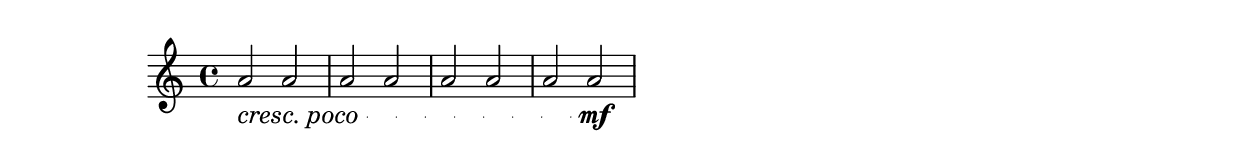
%% DO NOT EDIT this file manually; it is automatically
%% generated from LSR http://lsr.dsi.unimi.it
%% Make any changes in LSR itself, or in Documentation/snippets/new/ ,
%% and then run scripts/auxiliar/makelsr.py
%%
%% This file is in the public domain.
\version "2.12.2"

\header {
  lsrtags = "expressive-marks, tweaks-and-overrides"

%% Translation of GIT committish: 59caa3adce63114ca7972d18f95d4aadc528ec3d
  texidoces = "
Se puede modificar el texto empleado para los crescendos y
decrescendos modificando las propiedades de contexto
@code{crescendoText} y @code{decrescendoText}.

El estilo de la línea de extensión se puede cambiar modificando la
propiedad @code{'style} de @code{DynamicTextSpanner}.  El valor
predeterminado es @code{'dashed-line} (línea discontinua), y entre
otros valores posibles se encuentran @code{'line} (línea),
@code{'dotted-line} (línea de puntos) y @code{'none} (nada):

"
  doctitlees = "Cambiar el texto y los estilos de objeto de extensión para las indicaciones dinámicas textuales"


%% Translation of GIT committish: 0a868be38a775ecb1ef935b079000cebbc64de40
texidocde = "
Der Text, der für Crescendo und Decrescendo gesetzt wird, kann geändert
werden, indem man die Eigenschaften @code{crescendoText} und
@code{decrescendoText} verändert.  Der Stil des Streckers kann auch
geändert werden, indem die @code{'style}-Eigenschaft des
@code{DynamicTextSpanner} beeinflusst wird.  Der Standardwert ist
@code{'hairpin}, andere Möglichkeiten sind @code{'line}, @code{'dashed-line}
und @code{'dotted-line}.
"
  doctitlede = "Text und Strecker-Stile für Dynamik-Texte ändern"

%% Translation of GIT committish: 4ab2514496ac3d88a9f3121a76f890c97cedcf4e
  texidocfr = "
Le texte par défaut des crescendos et decrescendos se change en
modifiant les propriétés de contexte @code{crescendoText} et
@code{decrescendoText}. L'aspect de la ligne d'extension est fonction
de la propriété @code{'style} du @code{DynamicTextSpanner}.  Sa valeur
par défaut est @code{'hairpin}, mais d'autres valeurs sont disponibles,
comme @code{'line}, @code{'dashed-line} et @code{'dotted-line}.

"
  doctitlefr = "Modifidation du texte et de l'extension de nuances textuelles"


  texidoc = "
The text used for crescendos and decrescendos can be changed by
modifying the context properties @code{crescendoText} and
@code{decrescendoText}.

The style of the spanner line can be changed by modifying the
@code{'style} property of @code{DynamicTextSpanner}.  The default value
is @code{'dashed-line}, and other possible values include @code{'line},
@code{'dotted-line} and @code{'none}.

"
  doctitle = "Changing text and spanner styles for text dynamics"
} % begin verbatim

\relative c'' {
  \set crescendoText = \markup { \italic { cresc. poco } }
  \set crescendoSpanner = #'text
  \override DynamicTextSpanner #'style = #'dotted-line
  a2\< a
  a2 a
  a2 a
  a2 a\mf
}
